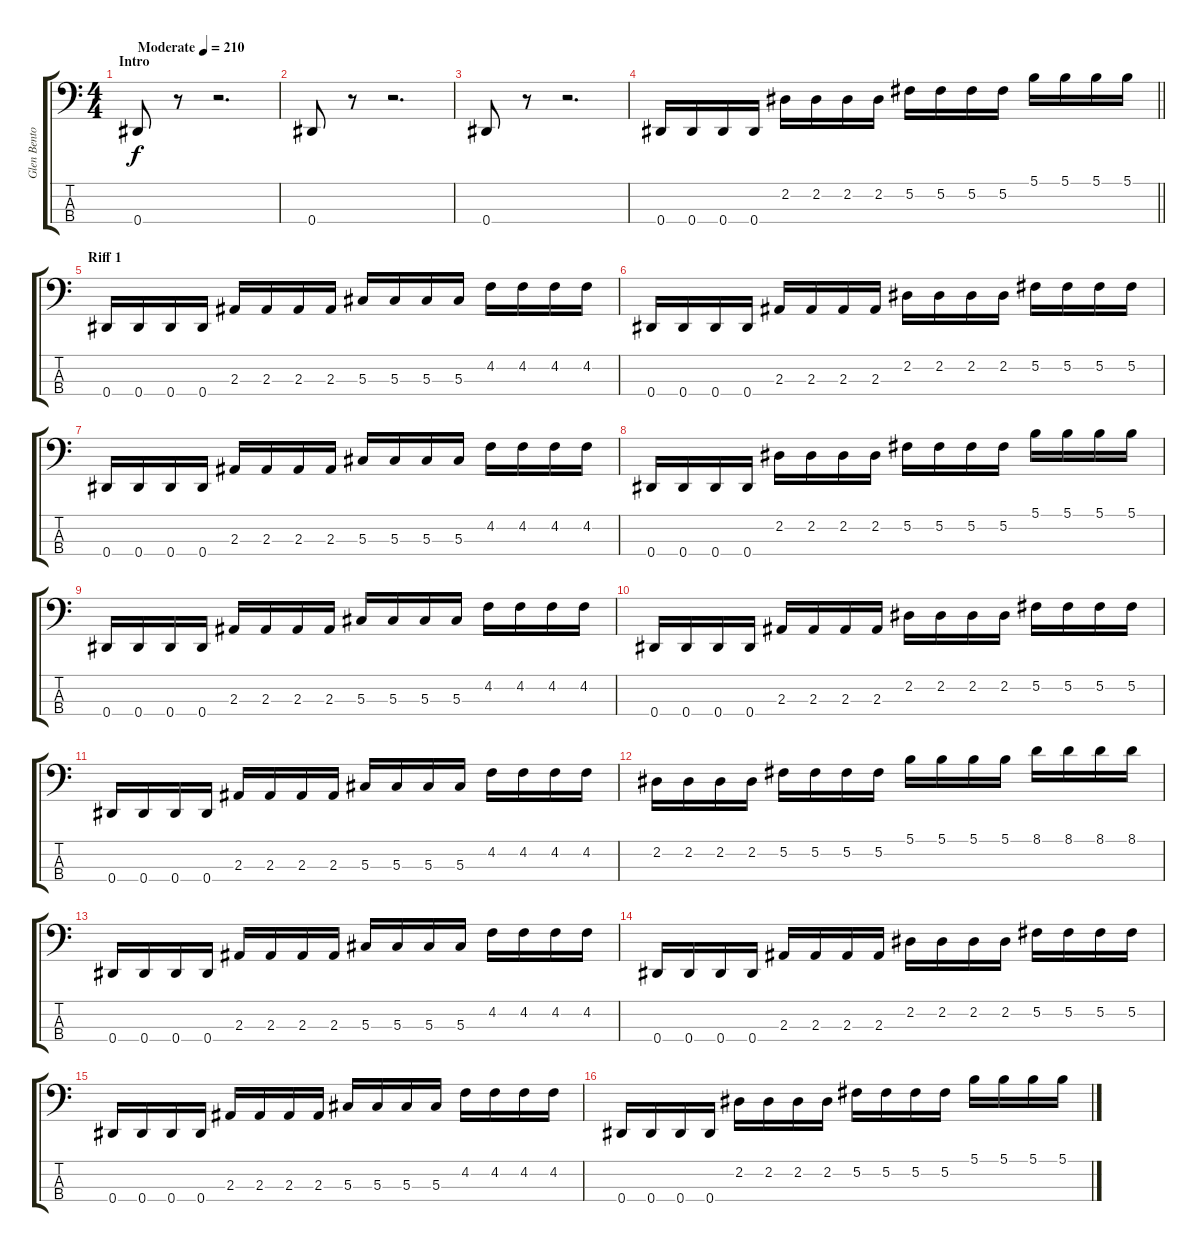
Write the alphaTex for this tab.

\track ("Glen Benton" "Glen Bento") {instrument electricbasspick}
\staff {score tabs}
\tuning (Gb2 Db2 Ab1 Eb1) {hide}
\ts (4 4)
\section ("" "Intro")
\tempo (210 "Moderate")
\clef f4
\ks c
0.4.8{dy f instrument electricbasspick} r.8 r.2{d} |
0.4.8 r.8 r.2{d} |
0.4.8 r.8 r.2{d} |
\barLineRight lightlight
0.4.16 0.4.16 0.4.16 0.4.16 2.2.16 2.2.16 2.2.16 2.2.16 5.2.16 5.2.16 5.2.16 5.2.16 5.1.16 5.1.16 5.1.16 5.1.16 |
\section ("" "Riff 1")
0.4.16 0.4.16 0.4.16 0.4.16 2.3.16 2.3.16 2.3.16 2.3.16 5.3.16 5.3.16 5.3.16 5.3.16 4.2.16 4.2.16 4.2.16 4.2.16 |
0.4.16 0.4.16 0.4.16 0.4.16 2.3.16 2.3.16 2.3.16 2.3.16 2.2.16 2.2.16 2.2.16 2.2.16 5.2.16 5.2.16 5.2.16 5.2.16 |
0.4.16 0.4.16 0.4.16 0.4.16 2.3.16 2.3.16 2.3.16 2.3.16 5.3.16 5.3.16 5.3.16 5.3.16 4.2.16 4.2.16 4.2.16 4.2.16 |
0.4.16 0.4.16 0.4.16 0.4.16 2.2.16 2.2.16 2.2.16 2.2.16 5.2.16 5.2.16 5.2.16 5.2.16 5.1.16 5.1.16 5.1.16 5.1.16 |
0.4.16 0.4.16 0.4.16 0.4.16 2.3.16 2.3.16 2.3.16 2.3.16 5.3.16 5.3.16 5.3.16 5.3.16 4.2.16 4.2.16 4.2.16 4.2.16 |
0.4.16 0.4.16 0.4.16 0.4.16 2.3.16 2.3.16 2.3.16 2.3.16 2.2.16 2.2.16 2.2.16 2.2.16 5.2.16 5.2.16 5.2.16 5.2.16 |
0.4.16 0.4.16 0.4.16 0.4.16 2.3.16 2.3.16 2.3.16 2.3.16 5.3.16 5.3.16 5.3.16 5.3.16 4.2.16 4.2.16 4.2.16 4.2.16 |
2.2.16 2.2.16 2.2.16 2.2.16 5.2.16 5.2.16 5.2.16 5.2.16 5.1.16 5.1.16 5.1.16 5.1.16 8.1.16 8.1.16 8.1.16 8.1.16 |
0.4.16 0.4.16 0.4.16 0.4.16 2.3.16 2.3.16 2.3.16 2.3.16 5.3.16 5.3.16 5.3.16 5.3.16 4.2.16 4.2.16 4.2.16 4.2.16 |
0.4.16 0.4.16 0.4.16 0.4.16 2.3.16 2.3.16 2.3.16 2.3.16 2.2.16 2.2.16 2.2.16 2.2.16 5.2.16 5.2.16 5.2.16 5.2.16 |
0.4.16 0.4.16 0.4.16 0.4.16 2.3.16 2.3.16 2.3.16 2.3.16 5.3.16 5.3.16 5.3.16 5.3.16 4.2.16 4.2.16 4.2.16 4.2.16 |
0.4.16 0.4.16 0.4.16 0.4.16 2.2.16 2.2.16 2.2.16 2.2.16 5.2.16 5.2.16 5.2.16 5.2.16 5.1.16 5.1.16 5.1.16 5.1.16
